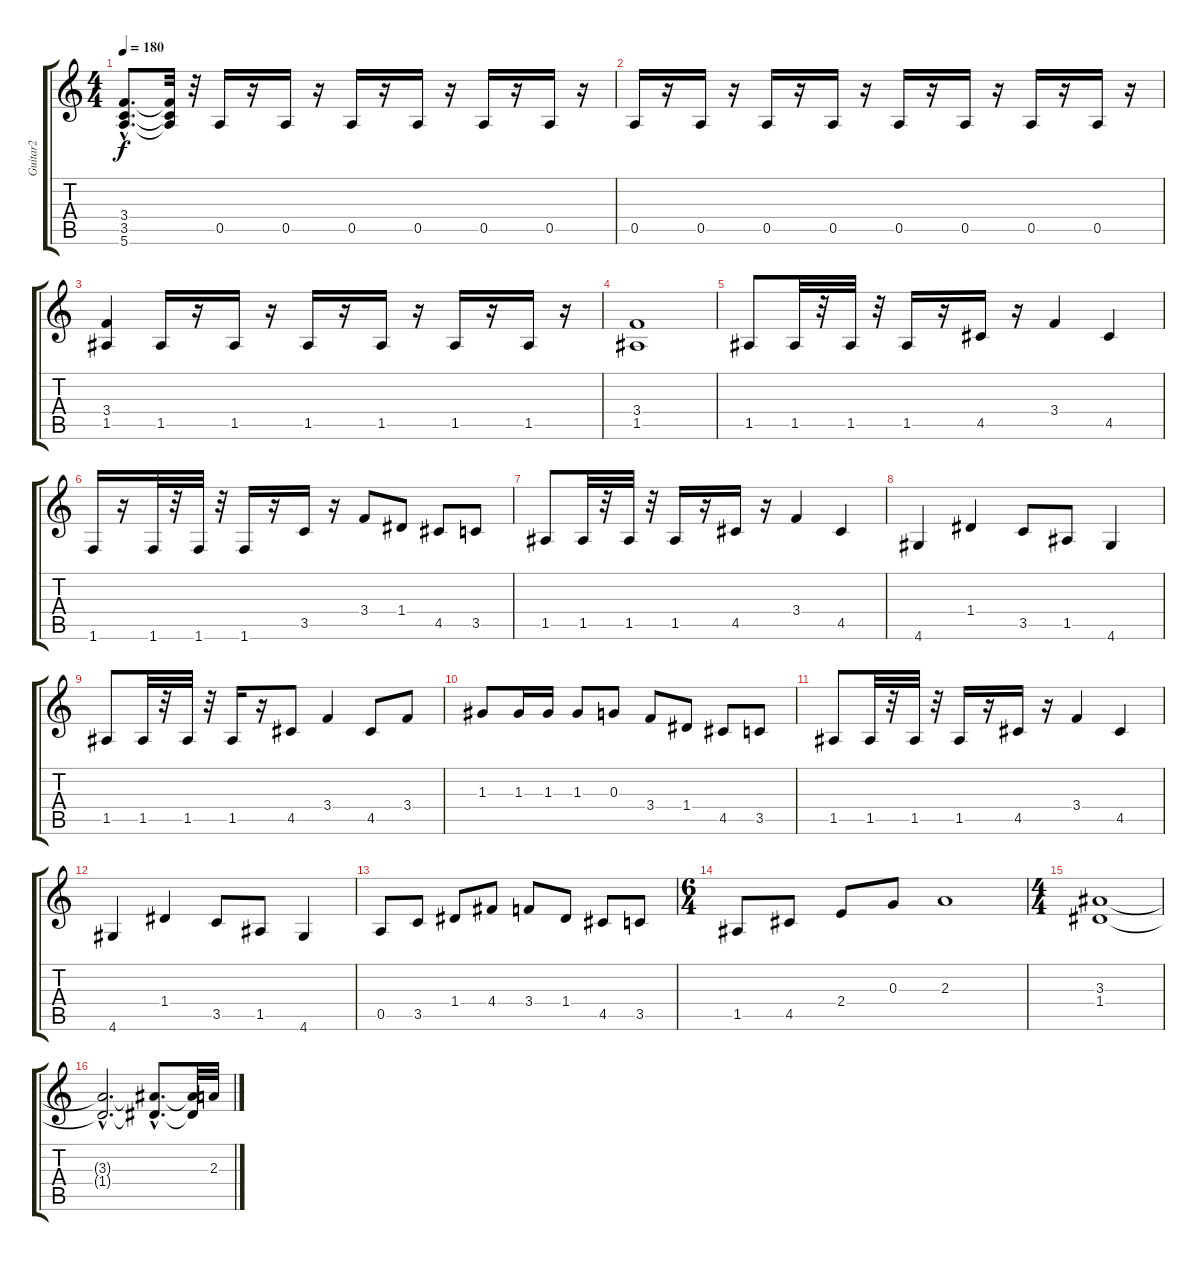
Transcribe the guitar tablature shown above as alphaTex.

\track ("Guitar2" "Guitar2") {instrument electricguitarmuted}
\staff {score tabs}
\tuning (E4 B3 G3 D3 A2 E2) {hide}
\ts (4 4)
\tempo 180
\clef g2
\ks c
(3.4{hac} 3.5{hac} 5.6{hac}).8{d dy f instrument distortionguitar} (3.4{t} 3.5{t} 5.6{t}).32 r.32 0.5.16{instrument electricguitarmuted} r.16 0.5.16 r.16 0.5.16 r.16 0.5.16 r.16 0.5.16 r.16 0.5.16 r.16 |
0.5.16 r.16 0.5.16 r.16 0.5.16 r.16 0.5.16 r.16 0.5.16 r.16 0.5.16 r.16 0.5.16 r.16 0.5.16 r.16 |
(3.4 1.5).4{instrument distortionguitar} 1.5.16{instrument electricguitarmuted} r.16 1.5.16 r.16 1.5.16 r.16 1.5.16 r.16 1.5.16 r.16 1.5.16 r.16 |
(3.4 1.5).1{instrument distortionguitar} |
1.5.8 1.5.32{instrument distortionguitar} r.32 1.5.32 r.32 1.5.16 r.16 4.5.16 r.16 3.4.4{instrument distortionguitar} 4.5.4 |
1.6.16{instrument distortionguitar} r.16 1.6.32 r.32 1.6.32 r.32 1.6.16 r.16 3.5.16 r.16 3.4.8{instrument distortionguitar} 1.4.8 4.5.8 3.5.8 |
1.5.8 1.5.32{instrument distortionguitar} r.32 1.5.32 r.32 1.5.16 r.16 4.5.16 r.16 3.4.4{instrument distortionguitar} 4.5.4 |
4.6.4 1.4.4 3.5.8 1.5.8 4.6.4 |
1.5.8 1.5.32{instrument distortionguitar} r.32 1.5.32 r.32 1.5.16 r.16 4.5.8{instrument distortionguitar} 3.4.4 4.5.8 3.4.8 |
1.3.8 1.3.16 1.3.16 1.3.8 0.3.8 3.4.8 1.4.8 4.5.8 3.5.8 |
1.5.8 1.5.32{instrument distortionguitar} r.32 1.5.32 r.32 1.5.16 r.16 4.5.16 r.16 3.4.4{instrument distortionguitar} 4.5.4 |
4.6.4 1.4.4 3.5.8 1.5.8 4.6.4 |
0.5.8 3.5.8 1.4.8 4.4.8 3.4.8 1.4.8 4.5.8 3.5.8 |
\ts (6 4)
1.5.8 4.5.8 2.4.8 0.3.8 2.3.1 |
\ts (4 4)
(3.3 1.4).1 |
(3.3{hac t} 1.4{hac t}).2{d} (3.3{hac t} 1.4{hac t}).8{d} (3.3{t} 1.4{t}).32 2.3.32{instrument guitarfretnoise}
